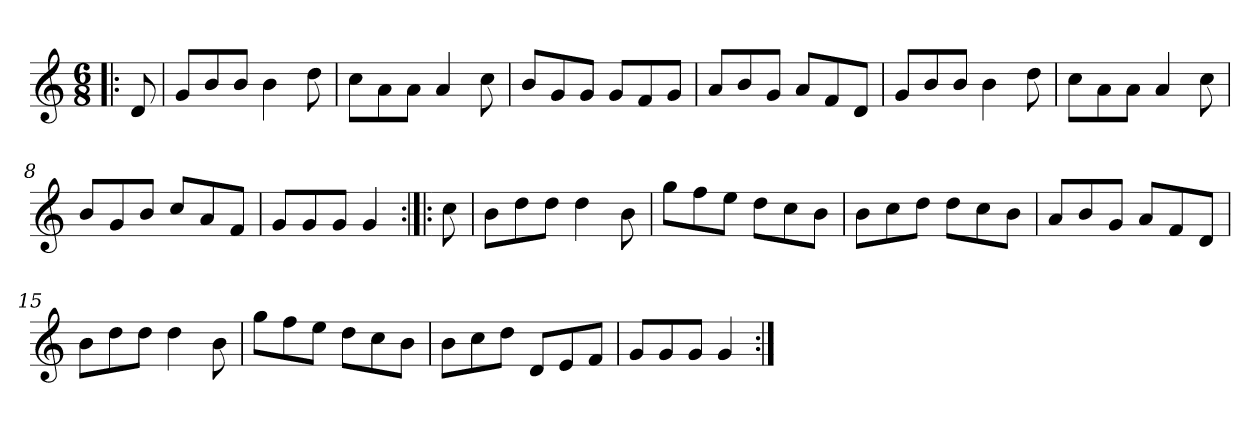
**kern
*part1
*staff1
*clefG2
*k[]
*M6/8
*MM90
=1!|:
8d/
=2
8g/L
8b/
8b/J
4b\
8dd\
=3
8cc\L
8a\
8a\J
4a/
8cc\
=4
8b/L
8g/
8g/J
8g/L
8f/
8g/J
=5
8a/L
8b/
8g/J
8a/L
8f/
8d/J
=6
8g/L
8b/
8b/J
4b\
8dd\
=7
8cc\L
8a\
8a\J
4a/
8cc\
=8
8b/L
8g/
8b/J
8cc/L
8a/
8f/J
=9
8g/L
8g/
8g/J
4g/
!!LO:LB:g=z
=10:|!|:
8cc\
=11
8b\L
8dd\
8dd\J
4dd\
8b\
=12
8gg\L
8ff\
8ee\J
8dd\L
8cc\
8b\J
=13
8b\L
8cc\
8dd\J
8dd\L
8cc\
8b\J
=14
8a/L
8b/
8g/J
8a/L
8f/
8d/J
=15
8b\L
8dd\
8dd\J
4dd\
8b\
=16
8gg\L
8ff\
8ee\J
8dd\L
8cc\
8b\J
=17
8b\L
8cc\
8dd\J
8d/L
8e/
8f/J
=18
8g/L
8g/
8g/J
4g/
=:|!
*-
